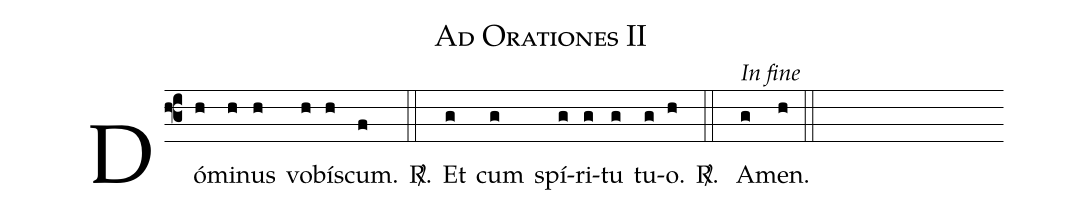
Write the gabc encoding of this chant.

name:Ad Orationes II;
%%
(f3) Dó(h)mi(h)nus(h) vo(h)bís(h)cum.(f) <sp>R/</sp>.(::)
Et(g) cum(g) spí(g)ri(g)tu(g) tu(g)o.(h) <sp>R/</sp>.(::)
<alt>In fine</alt> A(g)men.(h) (::)
